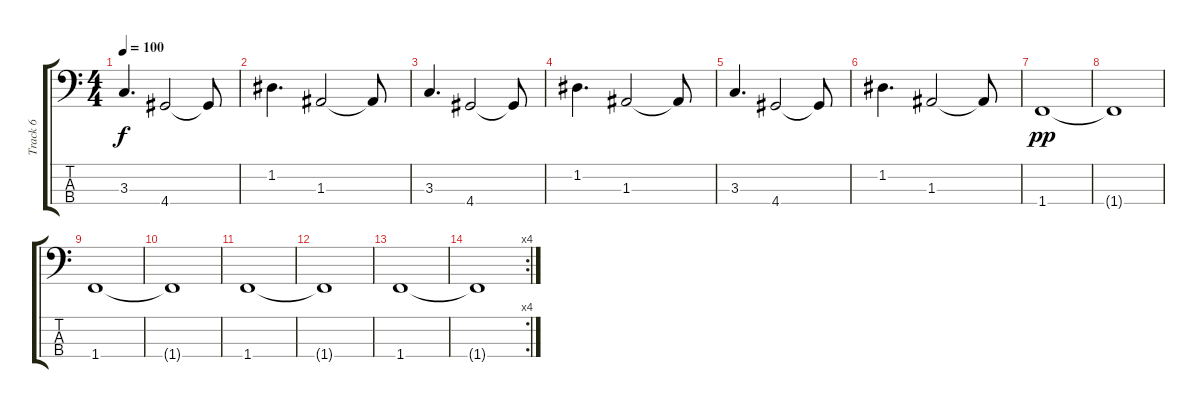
\track ("Track 6" "Track 6") {instrument synthbass2}
\staff {score tabs}
\tuning (G2 D2 A1 E1) {hide}
\ts (4 4)
\tempo 100
\clef f4
\ks c
3.3.4{d dy f} 4.4.2 4.4{t}.8 |
1.2.4{d} 1.3.2 1.3{t}.8 |
3.3.4{d} 4.4.2 4.4{t}.8 |
1.2.4{d} 1.3.2 1.3{t}.8 |
3.3.4{d} 4.4.2 4.4{t}.8 |
1.2.4{d} 1.3.2 1.3{t}.8 |
1.4.1{dy pp} |
1.4{t}.1 |
1.4.1 |
1.4{t}.1 |
1.4.1 |
1.4{t}.1 |
1.4.1 |
\rc 4
1.4{t}.1
